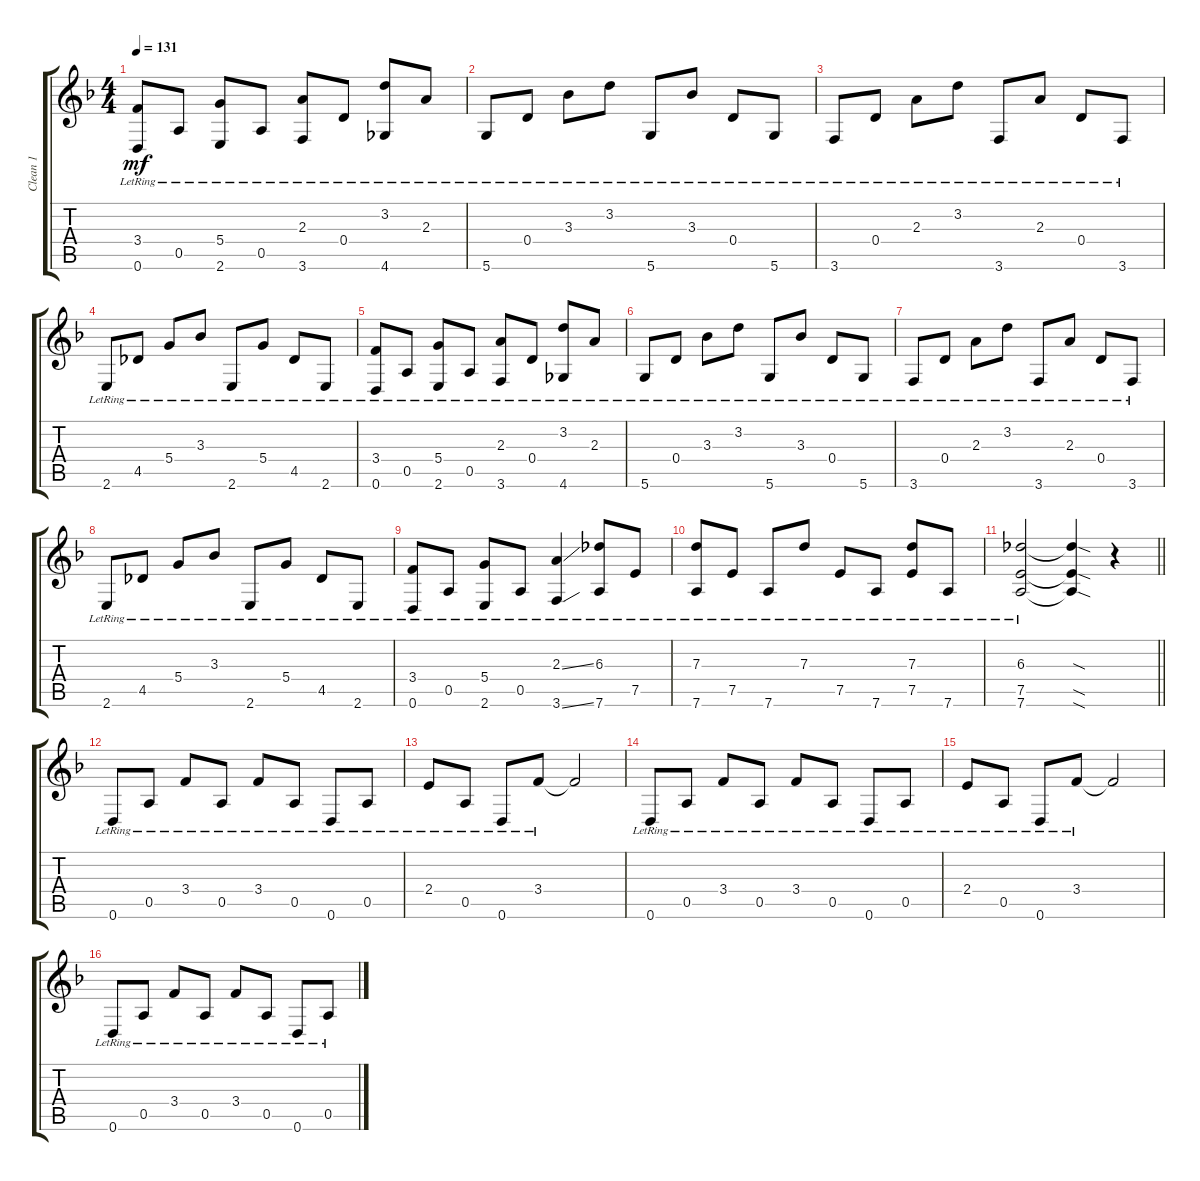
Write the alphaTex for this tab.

\track ("Clean 1" "Clean 1") {instrument electricguitarclean}
\staff {score tabs}
\tuning (E4 B3 G3 D3 A2 D2) {hide}
\ts (4 4)
\tempo 131
\clef g2
\ks f
(3.4{lr} 0.6{lr}).8{dy mf} 0.5{lr}.8 (5.4{lr} 2.6{lr}).8 0.5{lr}.8 (2.3{lr} 3.6{lr}).8 0.4{lr}.8 (3.2{lr} 4.6{lr}).8 2.3{lr}.8 |
5.6{lr}.8 0.4{lr}.8 3.3{lr}.8 3.2{lr}.8 5.6{lr}.8 3.3{lr}.8 0.4{lr}.8 5.6{lr}.8 |
3.6{lr}.8 0.4{lr}.8 2.3{lr}.8 3.2{lr}.8 3.6{lr}.8 2.3{lr}.8 0.4{lr}.8 3.6{lr}.8 |
2.6{lr}.8 4.5{lr}.8 5.4{lr}.8 3.3{lr}.8 2.6{lr}.8 5.4{lr}.8 4.5{lr}.8 2.6{lr}.8 |
(3.4{lr} 0.6{lr}).8 0.5{lr}.8 (5.4{lr} 2.6{lr}).8 0.5{lr}.8 (2.3{lr} 3.6{lr}).8 0.4{lr}.8 (3.2{lr} 4.6{lr}).8 2.3{lr}.8 |
5.6{lr}.8 0.4{lr}.8 3.3{lr}.8 3.2{lr}.8 5.6{lr}.8 3.3{lr}.8 0.4{lr}.8 5.6{lr}.8 |
3.6{lr}.8 0.4{lr}.8 2.3{lr}.8 3.2{lr}.8 3.6{lr}.8 2.3{lr}.8 0.4{lr}.8 3.6{lr}.8 |
2.6{lr}.8 4.5{lr}.8 5.4{lr}.8 3.3{lr}.8 2.6{lr}.8 5.4{lr}.8 4.5{lr}.8 2.6{lr}.8 |
(3.4{lr} 0.6{lr}).8 0.5{lr}.8 (5.4{lr} 2.6{lr}).8 0.5{lr}.8 (2.3{ss lr} 3.6{ss lr}).4 (6.3{lr} 7.6{lr}).8 7.5{lr}.8 |
(7.3{lr} 7.6{lr}).8 7.5{lr}.8 7.6{lr}.8 7.3{lr}.8 7.5{lr}.8 7.6{lr}.8 (7.3{lr} 7.5{lr}).8 7.6{lr}.8 |
\barLineRight lightlight
(6.3{lr} 7.5{lr} 7.6{lr}).2 (6.3{sod t} 7.5{sod t} 7.6{sod t}).4 r.4 |
0.6{lr}.8 0.5{lr}.8 3.4{lr}.8 0.5{lr}.8 3.4{lr}.8 0.5{lr}.8 0.6{lr}.8 0.5{lr}.8 |
2.4{lr}.8 0.5{lr}.8 0.6{lr}.8 3.4{lr}.8 3.4{t}.2 |
0.6{lr}.8 0.5{lr}.8 3.4{lr}.8 0.5{lr}.8 3.4{lr}.8 0.5{lr}.8 0.6{lr}.8 0.5{lr}.8 |
2.4{lr}.8 0.5{lr}.8 0.6{lr}.8 3.4{lr}.8 3.4{t}.2 |
0.6{lr}.8 0.5{lr}.8 3.4{lr}.8 0.5{lr}.8 3.4{lr}.8 0.5{lr}.8 0.6{lr}.8 0.5{lr}.8
